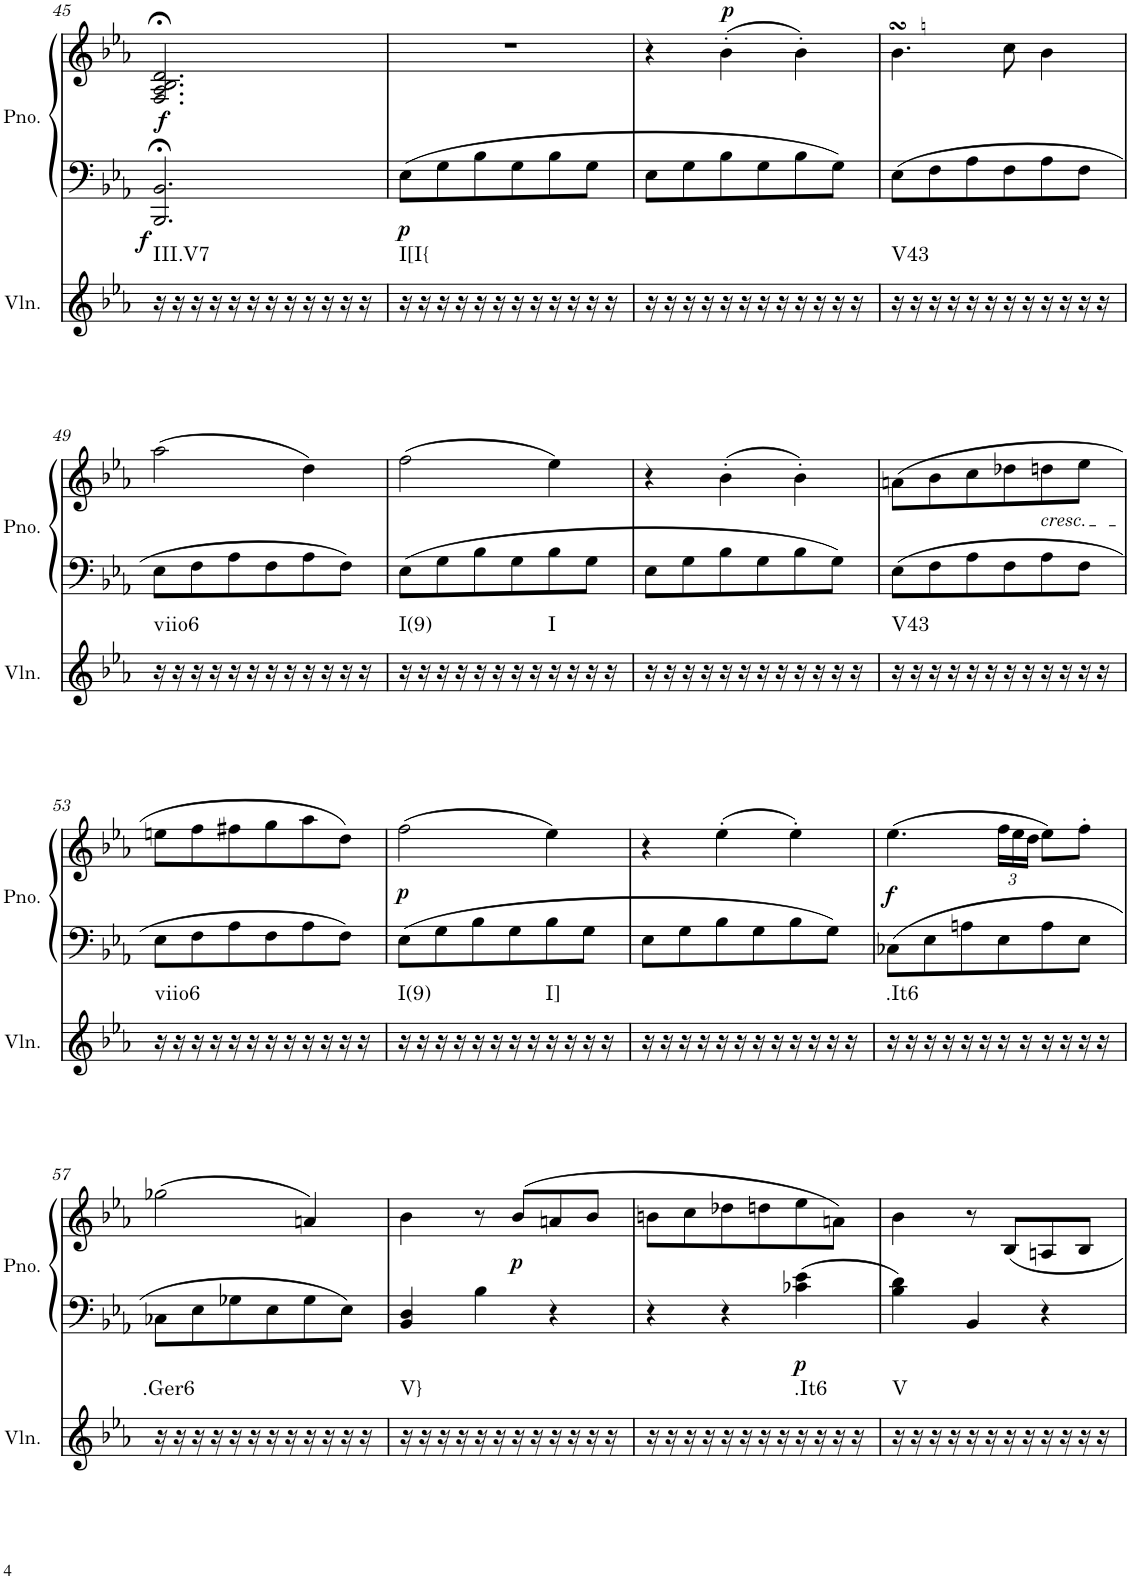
**kern	**harte	**kern	**kern	**dynam
*part2	*part2	*part1	*part1	*part1
*staff3	*	*staff2	*staff1	*staff1/2
*I"Violin	*	*I"Piano	*	*
*I'Vln.	*	*I'Pno.	*	*
!!LO:PB:g=z
*clefG2	*	*clefF4	*clefG2	*
*k[b-e-a-]	*	*k[b-e-a-]	*k[b-e-a-]	*
*M3/4	*	*M3/4	*M3/4	*
=45	=45	=45	=45	=45
!	!	!	!	!LO:DY:b=2
!	!LO:H:kt=III.V7	!	!	!LO:DY:n=1:b
16r	N	2.BBB-/;< 2.BB-/;<	2.F/;< 2.A-/;< 2.B-/;< 2.d/;<	f f
16r	.	.	.	.
16r	.	.	.	.
16r	.	.	.	.
16r	.	.	.	.
16r	.	.	.	.
16r	.	.	.	.
16r	.	.	.	.
16r	.	.	.	.
16r	.	.	.	.
16r	.	.	.	.
16r	.	.	.	.
=46	=46	=46	=46	=46
!	!LO:H:kt=I[I{	!	!	!LO:DY:b=2
16r	N	8E-\L	2.r	p
16r	.	.	.	.
16r	.	8G\	.	.
16r	.	.	.	.
16r	.	8B-\	.	.
16r	.	.	.	.
16r	.	8G\	.	.
16r	.	.	.	.
16r	.	8B-\	.	.
16r	.	.	.	.
16r	.	8G\J	.	.
16r	.	.	.	.
=47	=47	=47	=47	=47
16r	.	8E-\L	4r	.
16r	.	.	.	.
16r	.	8G\	.	.
16r	.	.	.	.
!	!	!	!	!LO:DY:a
16r	.	8B-\	(4b-'\	p
16r	.	.	.	.
16r	.	8G\	.	.
16r	.	.	.	.
16r	.	8B-\	4b-'\)	.
16r	.	.	.	.
16r	.	8G\J	.	.
16r	.	.	.	.
=48	=48	=48	=48	=48
!	!LO:H:kt=V43	!	!	!
16r	N	8E-\L	4.b-sSSS\	.
16r	.	.	.	.
16r	.	8F\	.	.
16r	.	.	.	.
16r	.	8A-\	.	.
16r	.	.	.	.
16r	.	8F\	8cc\	.
16r	.	.	.	.
16r	.	8A-\	4b-\	.
16r	.	.	.	.
16r	.	8F\J	.	.
16r	.	.	.	.
!!LO:LB:g=z
=49	=49	=49	=49	=49
!	!LO:H:kt=viio6	!	!	!
16r	N	8E-\L	(2aa-\	.
16r	.	.	.	.
16r	.	8F\	.	.
16r	.	.	.	.
16r	.	8A-\	.	.
16r	.	.	.	.
16r	.	8F\	.	.
16r	.	.	.	.
16r	.	8A-\	4dd\)	.
16r	.	.	.	.
16r	.	8F\J	.	.
16r	.	.	.	.
=50	=50	=50	=50	=50
!	!LO:H:kt=I(9)	!	!	!
16r	N	8E-\L	(2ff\	.
16r	.	.	.	.
16r	.	8G\	.	.
16r	.	.	.	.
16r	.	8B-\	.	.
16r	.	.	.	.
16r	.	8G\	.	.
16r	.	.	.	.
!	!LO:H:kt=I	!	!	!
16r	N	8B-\	4ee-\)	.
16r	.	.	.	.
16r	.	8G\J	.	.
16r	.	.	.	.
=51	=51	=51	=51	=51
16r	.	8E-\L	4r	.
16r	.	.	.	.
16r	.	8G\	.	.
16r	.	.	.	.
16r	.	8B-\	(4b-'\	.
16r	.	.	.	.
16r	.	8G\	.	.
16r	.	.	.	.
16r	.	8B-\	4b-'\)	.
16r	.	.	.	.
16r	.	8G\J	.	.
16r	.	.	.	.
=52	=52	=52	=52	=52
!	!LO:H:kt=V43	!	!	!
16r	N	8E-\L	(8an\L	.
16r	.	.	.	.
16r	.	8F\	8b-\	.
16r	.	.	.	.
16r	.	8A-\	8cc\	.
16r	.	.	.	.
16r	.	8F\	8dd-X\	.
16r	.	.	.	.
!	!	!	!LO:TX:b:i:t=cresc.	!
16r	.	8A-\	8ddn\	.
16r	.	.	.	.
16r	.	8F\J	8ee-\J	.
16r	.	.	.	.
!!LO:LB:g=z
=53	=53	=53	=53	=53
!	!LO:H:kt=viio6	!	!	!
16r	N	8E-\L	8een\L	.
16r	.	.	.	.
16r	.	8F\	8ff\	.
16r	.	.	.	.
16r	.	8A-\	8ff#X\	.
16r	.	.	.	.
16r	.	8F\	8gg\	.
16r	.	.	.	.
16r	.	8A-\	8aa-\	.
16r	.	.	.	.
16r	.	8F\J	8dd\J)	.
16r	.	.	.	.
=54	=54	=54	=54	=54
!	!LO:H:kt=I(9)	!	!	!LO:DY:b
16r	N	8E-\L	(2ff\	p
16r	.	.	.	.
16r	.	8G\	.	.
16r	.	.	.	.
16r	.	8B-\	.	.
16r	.	.	.	.
16r	.	8G\	.	.
16r	.	.	.	.
!	!LO:H:kt=I]	!	!	!
16r	N	8B-\	4ee-\)	.
16r	.	.	.	.
16r	.	8G\J	.	.
16r	.	.	.	.
=55	=55	=55	=55	=55
16r	.	8E-\L	4r	.
16r	.	.	.	.
16r	.	8G\	.	.
16r	.	.	.	.
16r	.	8B-\	(4ee-'\	.
16r	.	.	.	.
16r	.	8G\	.	.
16r	.	.	.	.
16r	.	8B-\	4ee-'\)	.
16r	.	.	.	.
16r	.	8G\J	.	.
16r	.	.	.	.
=56	=56	=56	=56	=56
!	!LO:H:kt=.It6	!	!	!LO:DY:b
16r	N	8C-X\L	(4.ee-\	f
16r	.	.	.	.
16r	.	8E-\	.	.
16r	.	.	.	.
16r	.	8An\	.	.
16r	.	.	.	.
*	*	*	*Xbrackettup	*
16r	.	8E-\	24ff\LL	.
.	.	.	24ee-\	.
16r	.	.	.	.
.	.	.	24dd\JJ	.
16r	.	8A\	8ee-\L)	.
16r	.	.	.	.
16r	.	8E-\J	8ff'\J	.
16r	.	.	.	.
!!LO:LB:g=z
=57	=57	=57	=57	=57
!	!LO:H:kt=.Ger6	!	!	!
16r	N	8C-X\L	(2gg-X\	.
16r	.	.	.	.
16r	.	8E-\	.	.
16r	.	.	.	.
16r	.	8G-X\	.	.
16r	.	.	.	.
16r	.	8E-\	.	.
16r	.	.	.	.
16r	.	8G-\	4an/)	.
16r	.	.	.	.
16r	.	8E-\J	.	.
16r	.	.	.	.
=58	=58	=58	=58	=58
!	!LO:H:kt=V}	!	!	!
16r	N	4BB-/ 4D/	4b-\	.
16r	.	.	.	.
16r	.	.	.	.
16r	.	.	.	.
16r	.	4B-\	8r	.
16r	.	.	.	.
!	!	!	!	!LO:DY:b
16r	.	.	(8b-/L	p
16r	.	.	.	.
16r	.	4r	8an/	.
16r	.	.	.	.
16r	.	.	8b-/J	.
16r	.	.	.	.
=59	=59	=59	=59	=59
16r	.	4r	8bn\L	.
16r	.	.	.	.
16r	.	.	8cc\	.
16r	.	.	.	.
16r	.	4r	8dd-X\	.
16r	.	.	.	.
16r	.	.	8ddn\	.
16r	.	.	.	.
!	!LO:H:kt=.It6	!	!	!LO:DY:b=2
16r	N	4c-X\ 4e-\	8ee-\	p
16r	.	.	.	.
16r	.	.	8an\J)	.
16r	.	.	.	.
=60	=60	=60	=60	=60
!	!LO:H:kt=V	!	!	!
16r	N	4B-\ 4d\	4b-\	.
16r	.	.	.	.
16r	.	.	.	.
16r	.	.	.	.
16r	.	4BB-/	8r	.
16r	.	.	.	.
16r	.	.	8B-/L	.
16r	.	.	.	.
16r	.	4r	8An/	.
16r	.	.	.	.
16r	.	.	8B-/J	.
16r	.	.	.	.
=	=	=	=	=
*-	*-	*-	*-	*-
